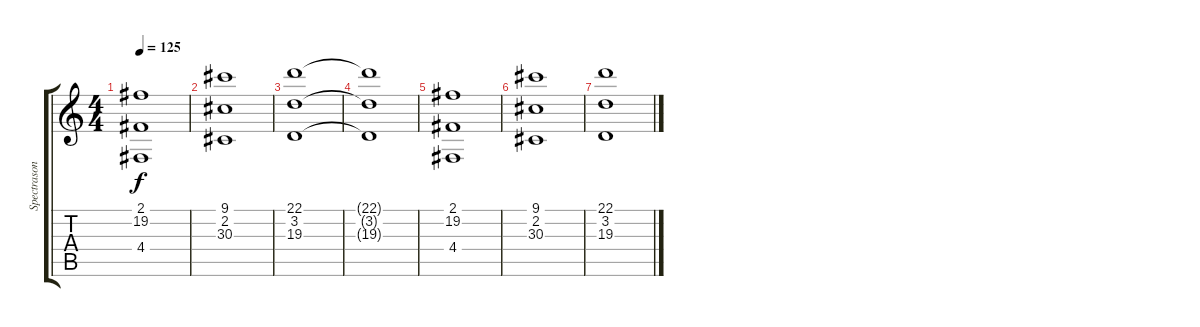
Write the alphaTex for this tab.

\track ("Spectrasonics Omnisphere" "Spectrason") {instrument synthstrings2}
\staff {score tabs}
\tuning (E4 B3 G3 D3 A2 E2) {hide}
\ts (4 4)
\tempo 125
\clef g2
\ks c
(2.1 19.2 4.4).1{dy f} |
(9.1 2.2 30.3).1 |
(22.1 3.2 19.3).1 |
(22.1{t} 3.2{t} 19.3{t}).1 |
(2.1 19.2 4.4).1 |
(9.1 2.2 30.3).1 |
(22.1 3.2 19.3).1
